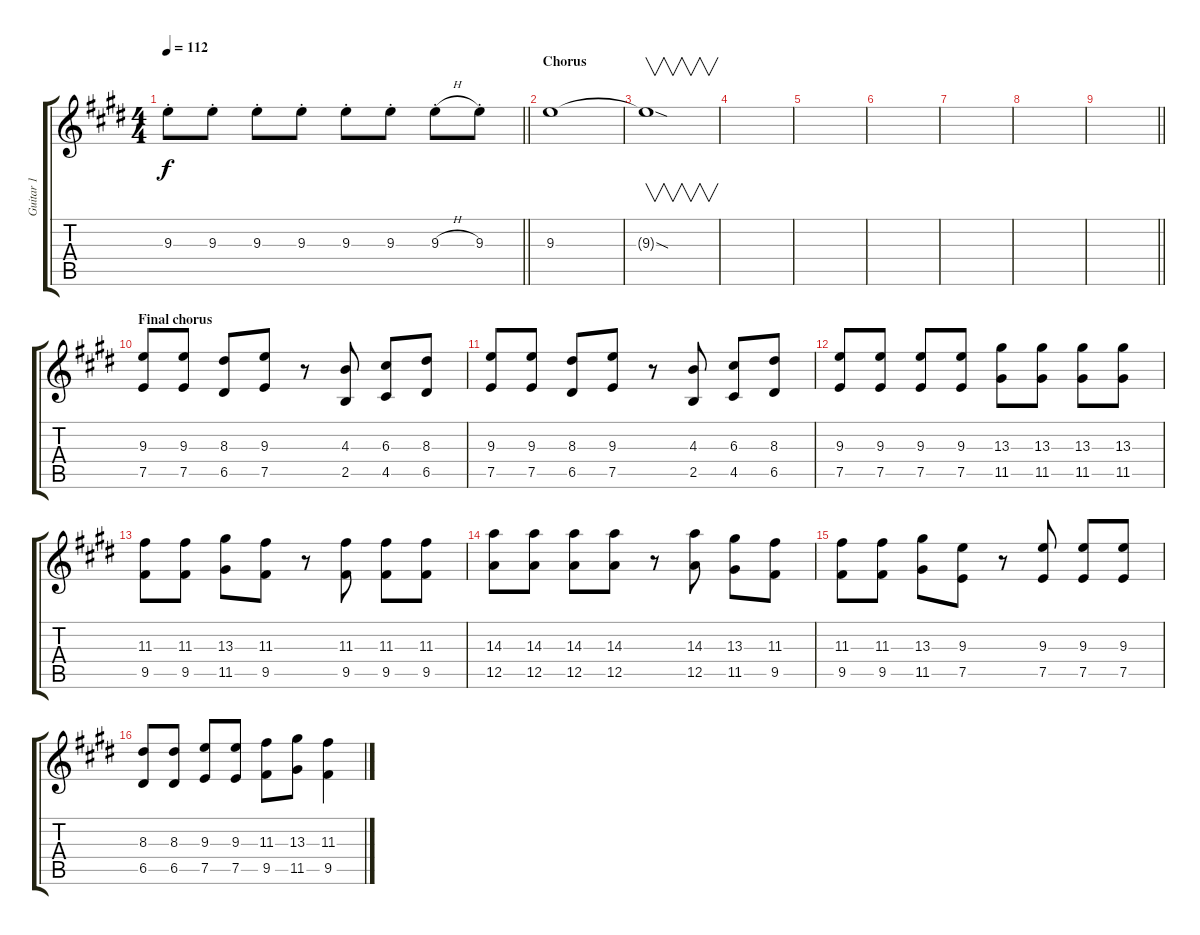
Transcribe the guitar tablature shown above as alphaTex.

\track ("Guitar 1" "Guitar 1") {instrument distortionguitar}
\staff {score tabs}
\tuning (E4 B3 G3 D3 A2 E2) {hide}
\ts (4 4)
\tempo 112
\clef g2
\barLineRight lightlight
\ks e
9.3{st}.8{dy f} 9.3{st}.8 9.3{st}.8 9.3{st}.8 9.3{st}.8 9.3{st}.8 9.3{h st}.8 9.3{st}.8 |
\section ("" "Chorus")
9.3.1 |
9.3{sod t}.1{v} |
|
|
|
|
|
\barLineRight lightlight
|
\section ("" "Final chorus")
(9.3 7.5).8 (9.3 7.5).8 (8.3 6.5).8 (9.3 7.5).8 r.8 (4.3 2.5).8 (6.3 4.5).8 (8.3 6.5).8 |
(9.3 7.5).8 (9.3 7.5).8 (8.3 6.5).8 (9.3 7.5).8 r.8 (4.3 2.5).8 (6.3 4.5).8 (8.3 6.5).8 |
(9.3 7.5).8 (9.3 7.5).8 (9.3 7.5).8 (9.3 7.5).8 (13.3 11.5).8 (13.3 11.5).8 (13.3 11.5).8 (13.3 11.5).8 |
(11.3 9.5).8 (11.3 9.5).8 (13.3 11.5).8 (11.3 9.5).8 r.8 (11.3 9.5).8 (11.3 9.5).8 (11.3 9.5).8 |
(14.3 12.5).8 (14.3 12.5).8 (14.3 12.5).8 (14.3 12.5).8 r.8 (14.3 12.5).8 (13.3 11.5).8 (11.3 9.5).8 |
(11.3 9.5).8 (11.3 9.5).8 (13.3 11.5).8 (9.3 7.5).8 r.8 (9.3 7.5).8 (9.3 7.5).8 (9.3 7.5).8 |
(8.3 6.5).8 (8.3 6.5).8 (9.3 7.5).8 (9.3 7.5).8 (11.3 9.5).8 (13.3 11.5).8 (11.3 9.5).4
